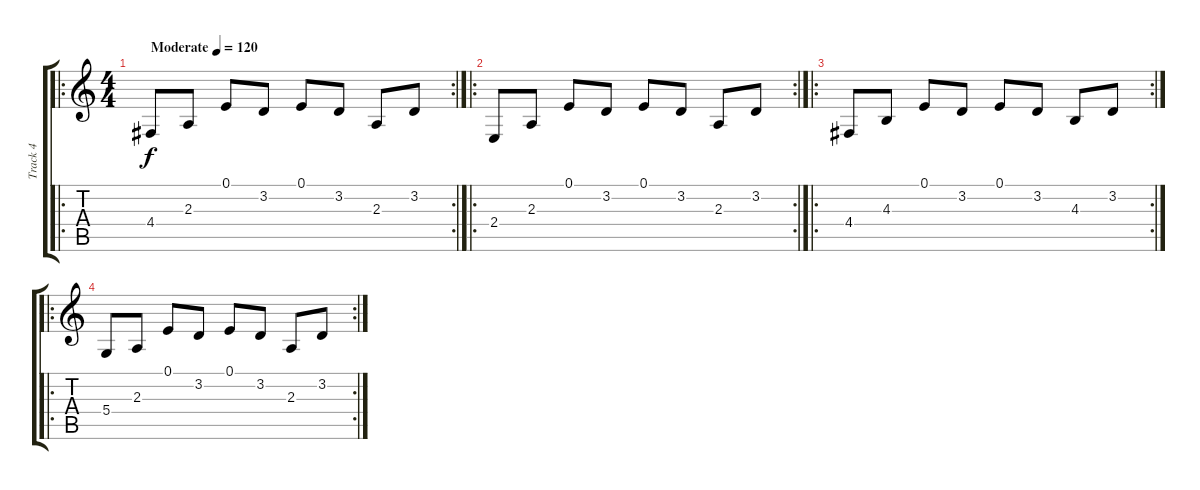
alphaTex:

\track ("Track 4" "Track 4") {instrument koto}
\staff {score tabs}
\tuning (E4 B3 G3 D3 A2 E2) {hide}
\ro
\rc 2
\ts (4 4)
\tempo (120 "Moderate")
\clef g2
\ks c
4.4.8{dy f instrument koto} 2.3.8 0.1.8 3.2.8 0.1.8 3.2.8 2.3.8 3.2.8 |
\ro
\rc 2
2.4.8 2.3.8 0.1.8 3.2.8 0.1.8 3.2.8 2.3.8 3.2.8 |
\ro
\rc 2
4.4.8 4.3.8 0.1.8 3.2.8 0.1.8 3.2.8 4.3.8 3.2.8 |
\ro
\rc 2
5.4.8 2.3.8 0.1.8 3.2.8 0.1.8 3.2.8 2.3.8 3.2.8
